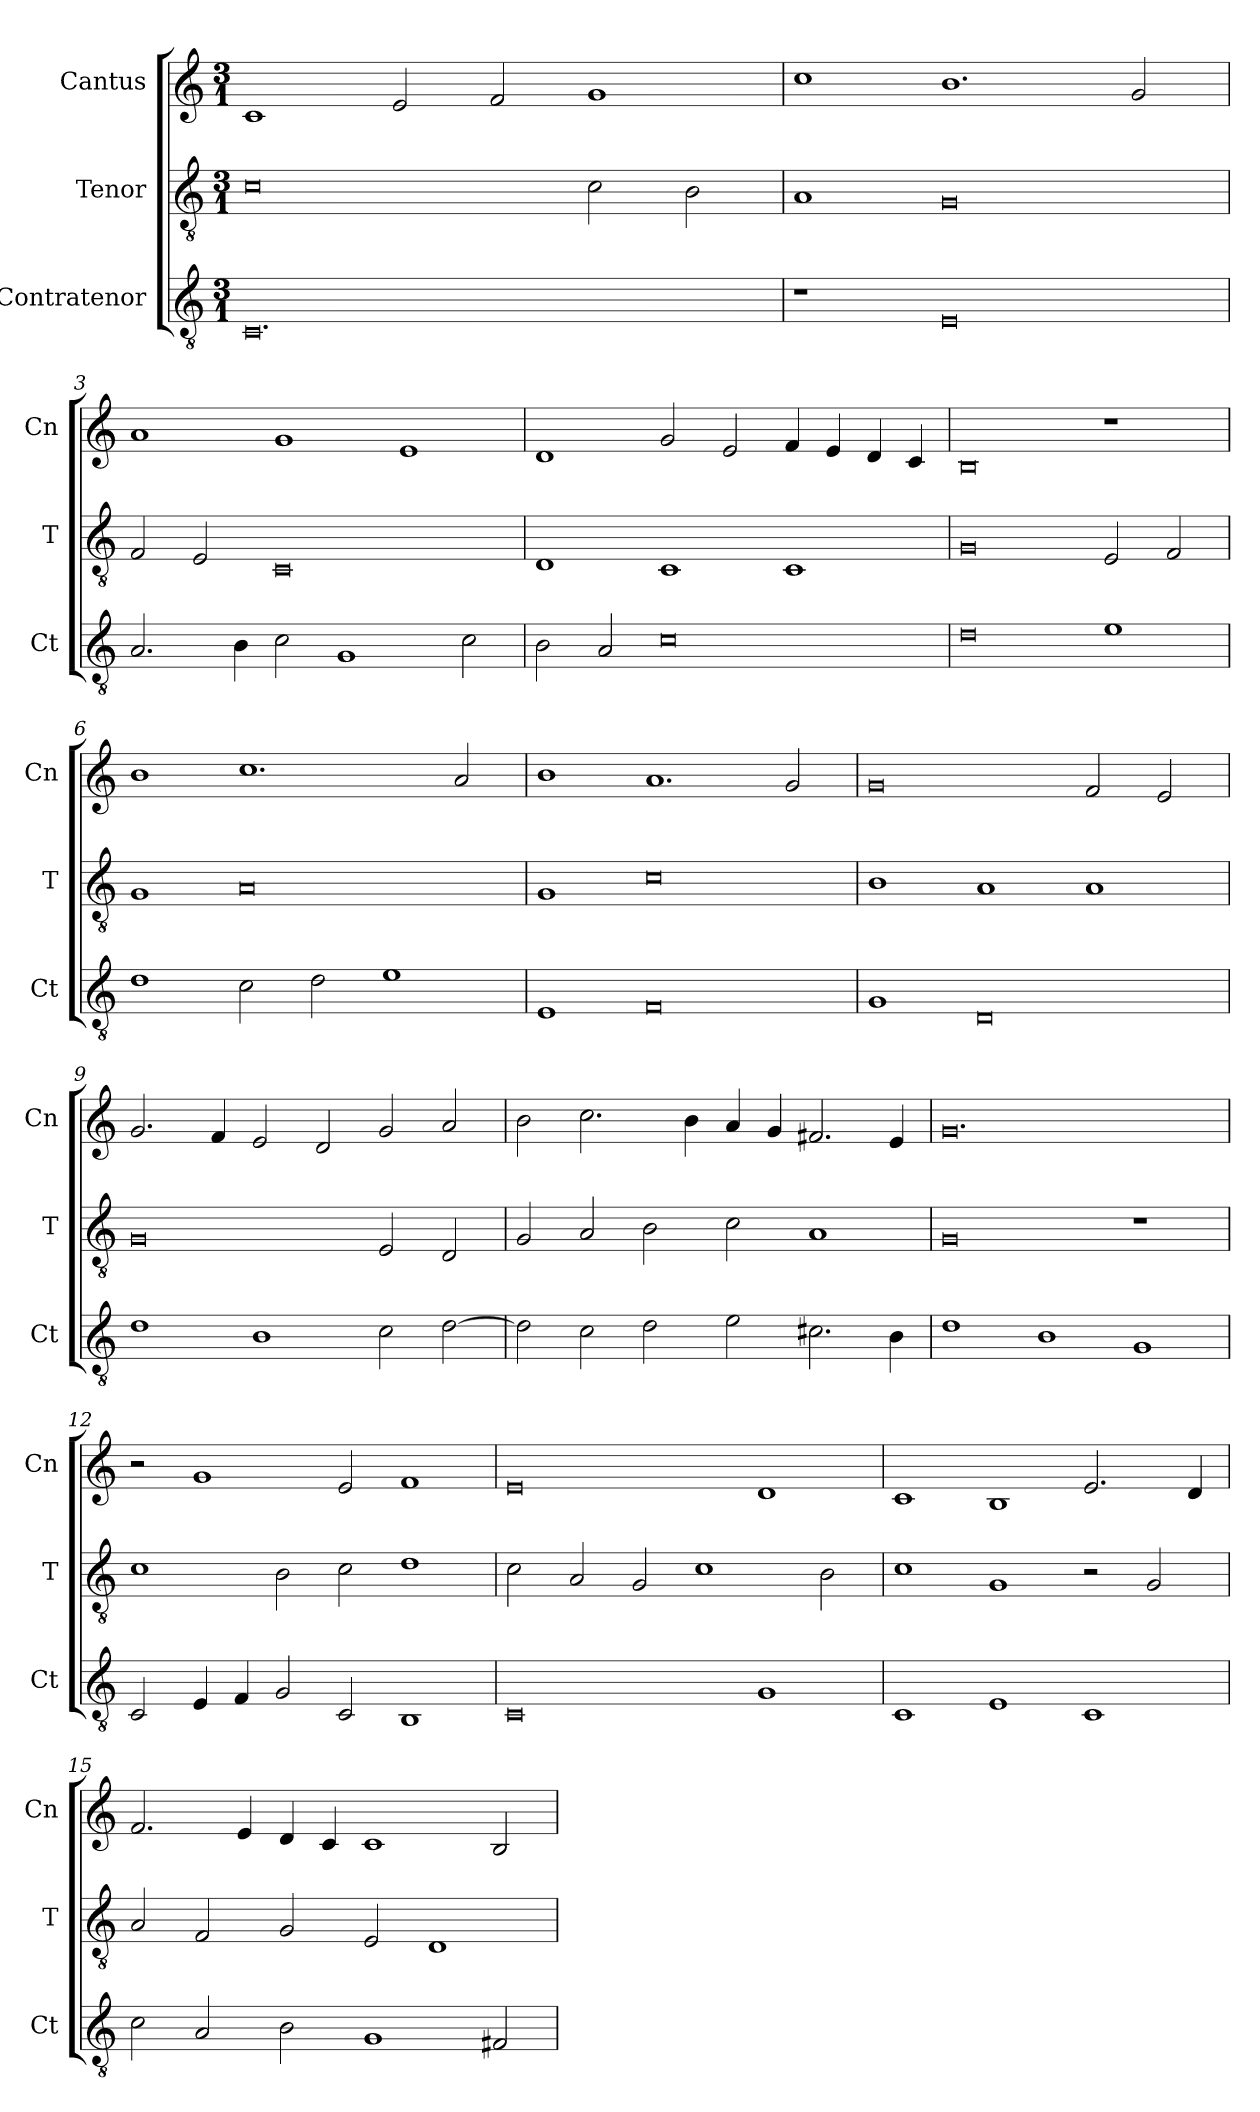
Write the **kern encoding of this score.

**kern	**kern	**kern
*part3	*part2	*part1
*staff3	*staff2	*staff1
*I"Contratenor	*I"Tenor	*I"Cantus
*I'Ct	*I'T	*I'Cn
*clefGv2	*clefGv2	*clefG2
*k[]	*k[]	*k[]
*M3/1	*M3/1	*M3/1
=1	=1	=1
0.C	0c	1c
.	.	2e/
.	.	2f/
.	2c\	1g
.	2B\	.
=2	=2	=2
1r	1A	1cc
0E	0G	1.b
.	.	2g/
=3	=3	=3
2.A/	2F/	1a
.	2E/	.
4B\	.	.
2c\	0C	1g
1G	.	.
.	.	1e
2c\	.	.
=4	=4	=4
2B\	1D	1d
2A/	.	.
0c	1C	2g/
.	.	2e/
.	1C	4f/
.	.	4e/
.	.	4d/
.	.	4c/
=5	=5	=5
0d	0G	0B
1e	2E/	1r
.	2F/	.
=6	=6	=6
1d	1G	1b
2c\	0A	1.cc
2d\	.	.
1e	.	.
.	.	2a/
=7	=7	=7
1E	1G	1b
0F	0c	1.a
.	.	2g/
=8	=8	=8
1G	1B	0g
0D	1A	.
.	1A	2f/
.	.	2e/
=9	=9	=9
1d	0G	2.g/
.	.	4f/
1B	.	2e/
.	.	2d/
2c\	2E/	2g/
[2d\	2D/	2a/
=10	=10	=10
2d\]	2G/	2b\
2c\	2A/	2.cc\
2d\	2B\	.
.	.	4b\
2e\	2c\	4a/
.	.	4g/
2.c#X\	1A	2.f#X/
4B\	.	4e/
=11	=11	=11
1d	0G	0.g
1B	.	.
1G	1r	.
=12	=12	=12
2C/	1c	2r
4E/	.	1g
4F/	.	.
2G/	2B\	.
2C/	2c\	2e/
1BB	1d	1f
=13	=13	=13
0C	2c\	0e
.	2A/	.
.	2G/	.
.	1c	.
1G	.	1d
.	2B\	.
=14	=14	=14
1C	1c	1c
1E	1G	1B
1C	2r	2.e/
.	2G/	.
.	.	4d/
=15	=15	=15
2c\	2A/	2.f/
2A/	2F/	.
.	.	4e/
2B\	2G/	4d/
.	.	4c/
1G	2E/	1c
.	1D	.
2F#X/	.	2B/
=	=	=
*-	*-	*-
